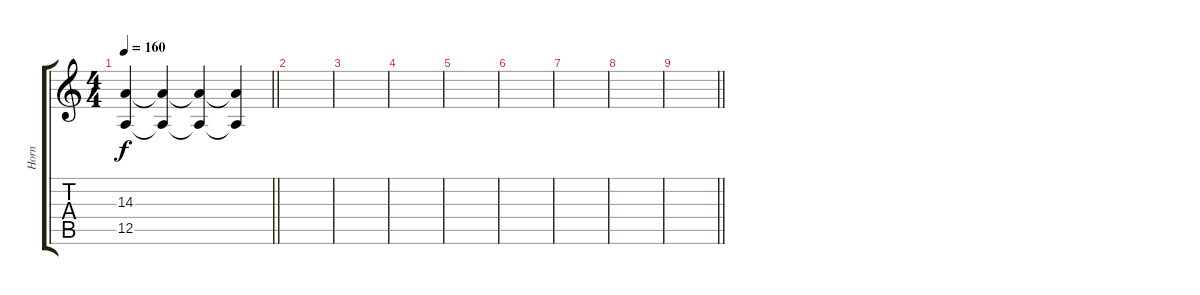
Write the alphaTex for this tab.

\track ("Horn" "Horn") {instrument frenchhorn}
\staff {score tabs}
\tuning (E4 B3 G3 D3 A2 D2) {hide}
\ts (4 4)
\tempo 160
\clef g2
\barLineRight lightlight
\ks c
(14.3{t} 12.5{t}).4{dy f volume 5} (14.3{t} 12.5{t}).4 (14.3{t} 12.5{t}).4 (14.3{t} 12.5{t}).4 |
|
|
|
|
|
|
|
\barLineRight lightlight
